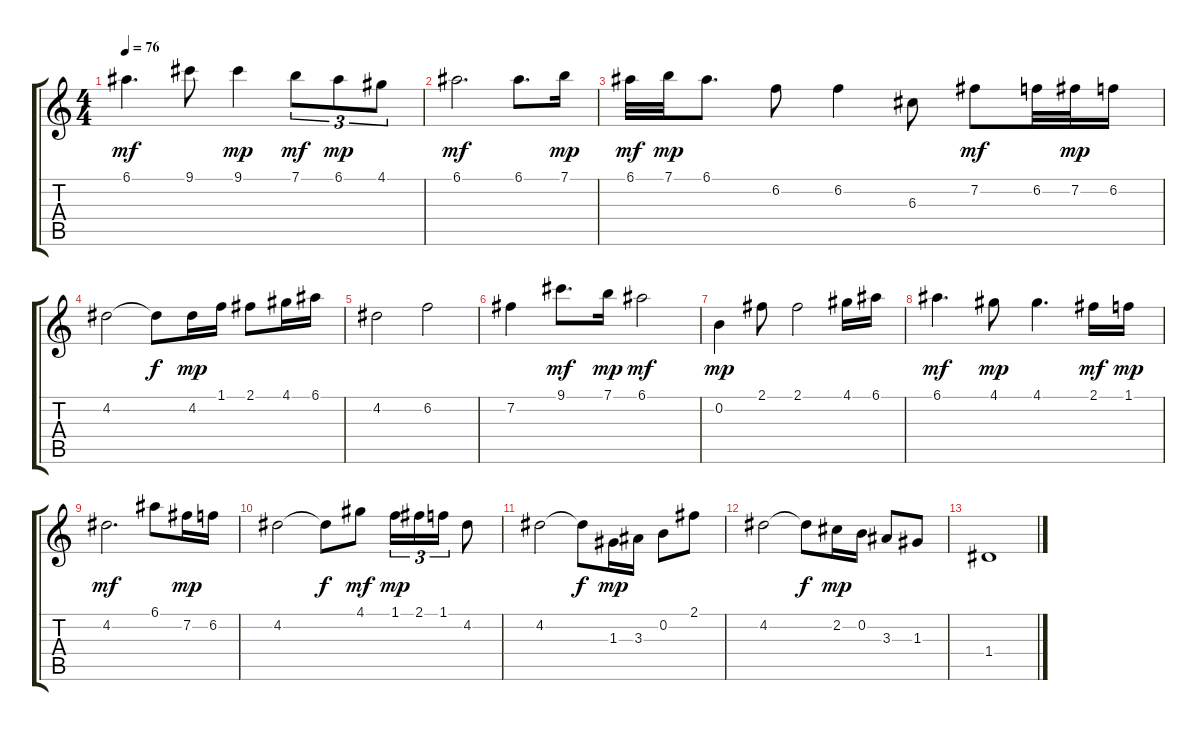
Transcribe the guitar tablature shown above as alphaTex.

\track "" {instrument acousticguitarsteel}
\staff {score tabs}
\tuning (E4 B3 G3 D3 A2 E2) {hide}
\ts (4 4)
\tempo 76
\clef g2
\ks c
6.1.4{d dy mf} 9.1.8 9.1.4{dy mp} 7.1.8{tu (3 2) dy mf} 6.1.8{tu (3 2) dy mp} 4.1.8{tu (3 2)} |
6.1.2{d dy mf} 6.1.8{d} 7.1.16{dy mp} |
6.1.32{dy mf} 7.1.32{dy mp} 6.1.8{d} 6.2.8 6.2.4 6.3.8 7.2.8{dy mf} 6.2.32 7.2.32{dy mp} 6.2.16 |
4.2.2 4.2{t}.8{dy f} 4.2.16{dy mp} 1.1.16 2.1.8 4.1.16 6.1.16 |
4.2.2 6.2.2 |
7.2.4 9.1.8{d dy mf} 7.1.16{dy mp} 6.1.2{dy mf} |
0.2.4{dy mp} 2.1.8 2.1.2 4.1.16 6.1.16 |
6.1.4{d dy mf} 4.1.8{dy mp} 4.1.4{d} 2.1.16{dy mf} 1.1.16{dy mp} |
4.2.2{d dy mf} 6.1.8 7.2.16{dy mp} 6.2.16 |
4.2.2 4.2{t}.8{dy f} 4.1.8{dy mf} 1.1.16{tu (3 2) dy mp} 2.1.16{tu (3 2)} 1.1.16{tu (3 2)} 4.2.8 |
4.2.2 4.2{t}.8{dy f} 1.3.16{dy mp} 3.3.16 0.2.8 2.1.8 |
4.2.2 4.2{t}.8{dy f} 2.2.16{dy mp} 0.2.16 3.3.8 1.3.8 |
1.4.1
